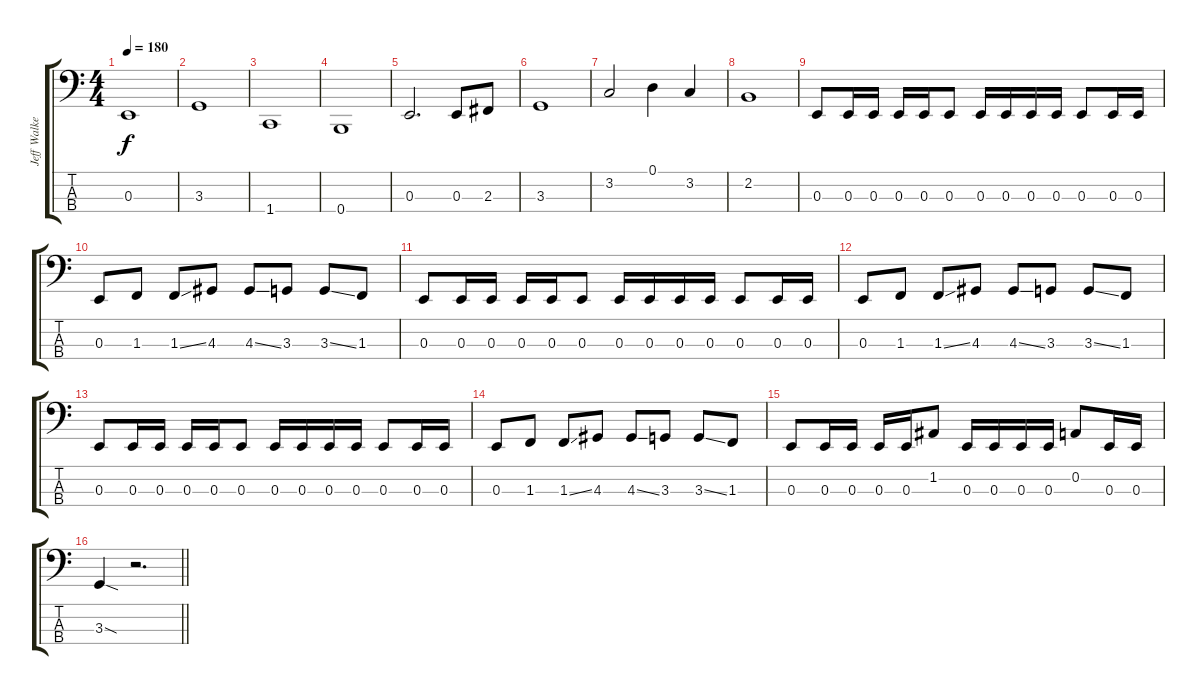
\track ("Jeff Walker" "Jeff Walke") {instrument electricbasspick}
\staff {score tabs}
\tuning (D2 A1 E1 B0) {hide}
\ts (4 4)
\tempo 180
\clef f4
\ks c
0.3.1{dy f} |
3.3.1 |
1.4.1 |
0.4.1 |
0.3.2{d} 0.3.8 2.3.8 |
3.3.1 |
3.2.2 0.1.4 3.2.4 |
2.2.1 |
0.3.8 0.3.16 0.3.16 0.3.16 0.3.16 0.3.8 0.3.16 0.3.16 0.3.16 0.3.16 0.3.8 0.3.16 0.3.16 |
0.3.8 1.3.8 1.3{ss}.8 4.3.8 4.3{ss}.8 3.3.8 3.3{ss}.8 1.3.8 |
0.3.8 0.3.16 0.3.16 0.3.16 0.3.16 0.3.8 0.3.16 0.3.16 0.3.16 0.3.16 0.3.8 0.3.16 0.3.16 |
0.3.8 1.3.8 1.3{ss}.8 4.3.8 4.3{ss}.8 3.3.8 3.3{ss}.8 1.3.8 |
0.3.8 0.3.16 0.3.16 0.3.16 0.3.16 0.3.8 0.3.16 0.3.16 0.3.16 0.3.16 0.3.8 0.3.16 0.3.16 |
0.3.8 1.3.8 1.3{ss}.8 4.3.8 4.3{ss}.8 3.3.8 3.3{ss}.8 1.3.8 |
0.3.8 0.3.16 0.3.16 0.3.16 0.3.16 1.2.8 0.3.16 0.3.16 0.3.16 0.3.16 0.2.8 0.3.16 0.3.16 |
\barLineRight lightlight
3.3{sod}.4 r.2{d}
